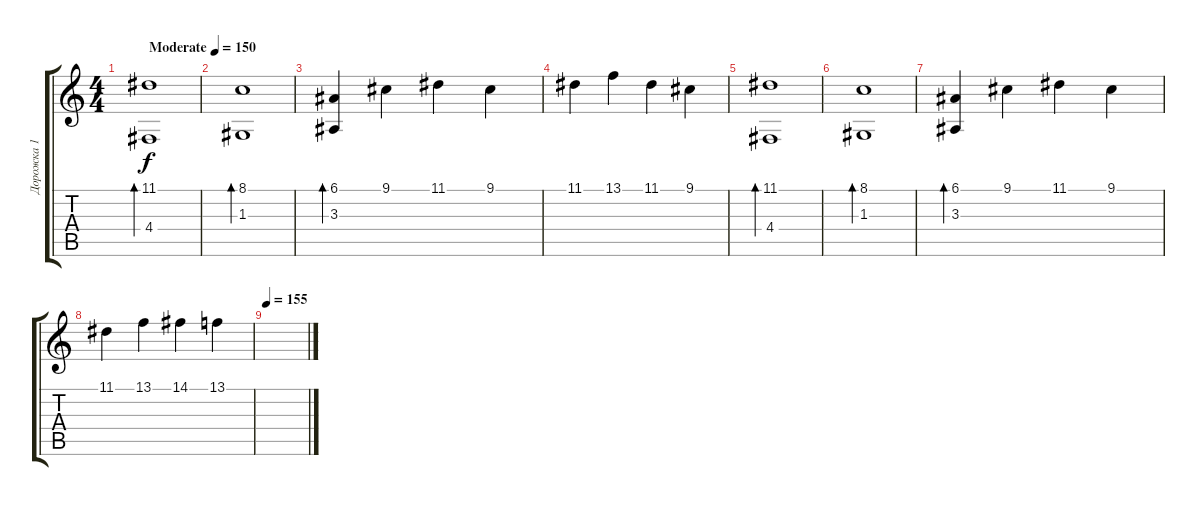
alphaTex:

\track ("Дорожка 1" "Дорожка 1") {instrument acousticgrandpiano}
\staff {score tabs}
\tuning (E4 B3 G3 D3 A2 E2) {hide}
\ts (4 4)
\tempo (150 "Moderate")
\clef g2
\ks c
(11.1 4.4).1{bd 480 dy f instrument acousticgrandpiano} |
(8.1 1.3).1{bd 480} |
(6.1 3.3).4{bd 480} 9.1.4 11.1.4 9.1.4 |
11.1.4 13.1.4 11.1.4 9.1.4 |
(11.1 4.4).1{bd 480} |
(8.1 1.3).1{bd 480} |
(6.1 3.3).4{bd 480} 9.1.4 11.1.4 9.1.4 |
11.1.4 13.1.4 14.1.4 13.1.4 |
\tempo 155
